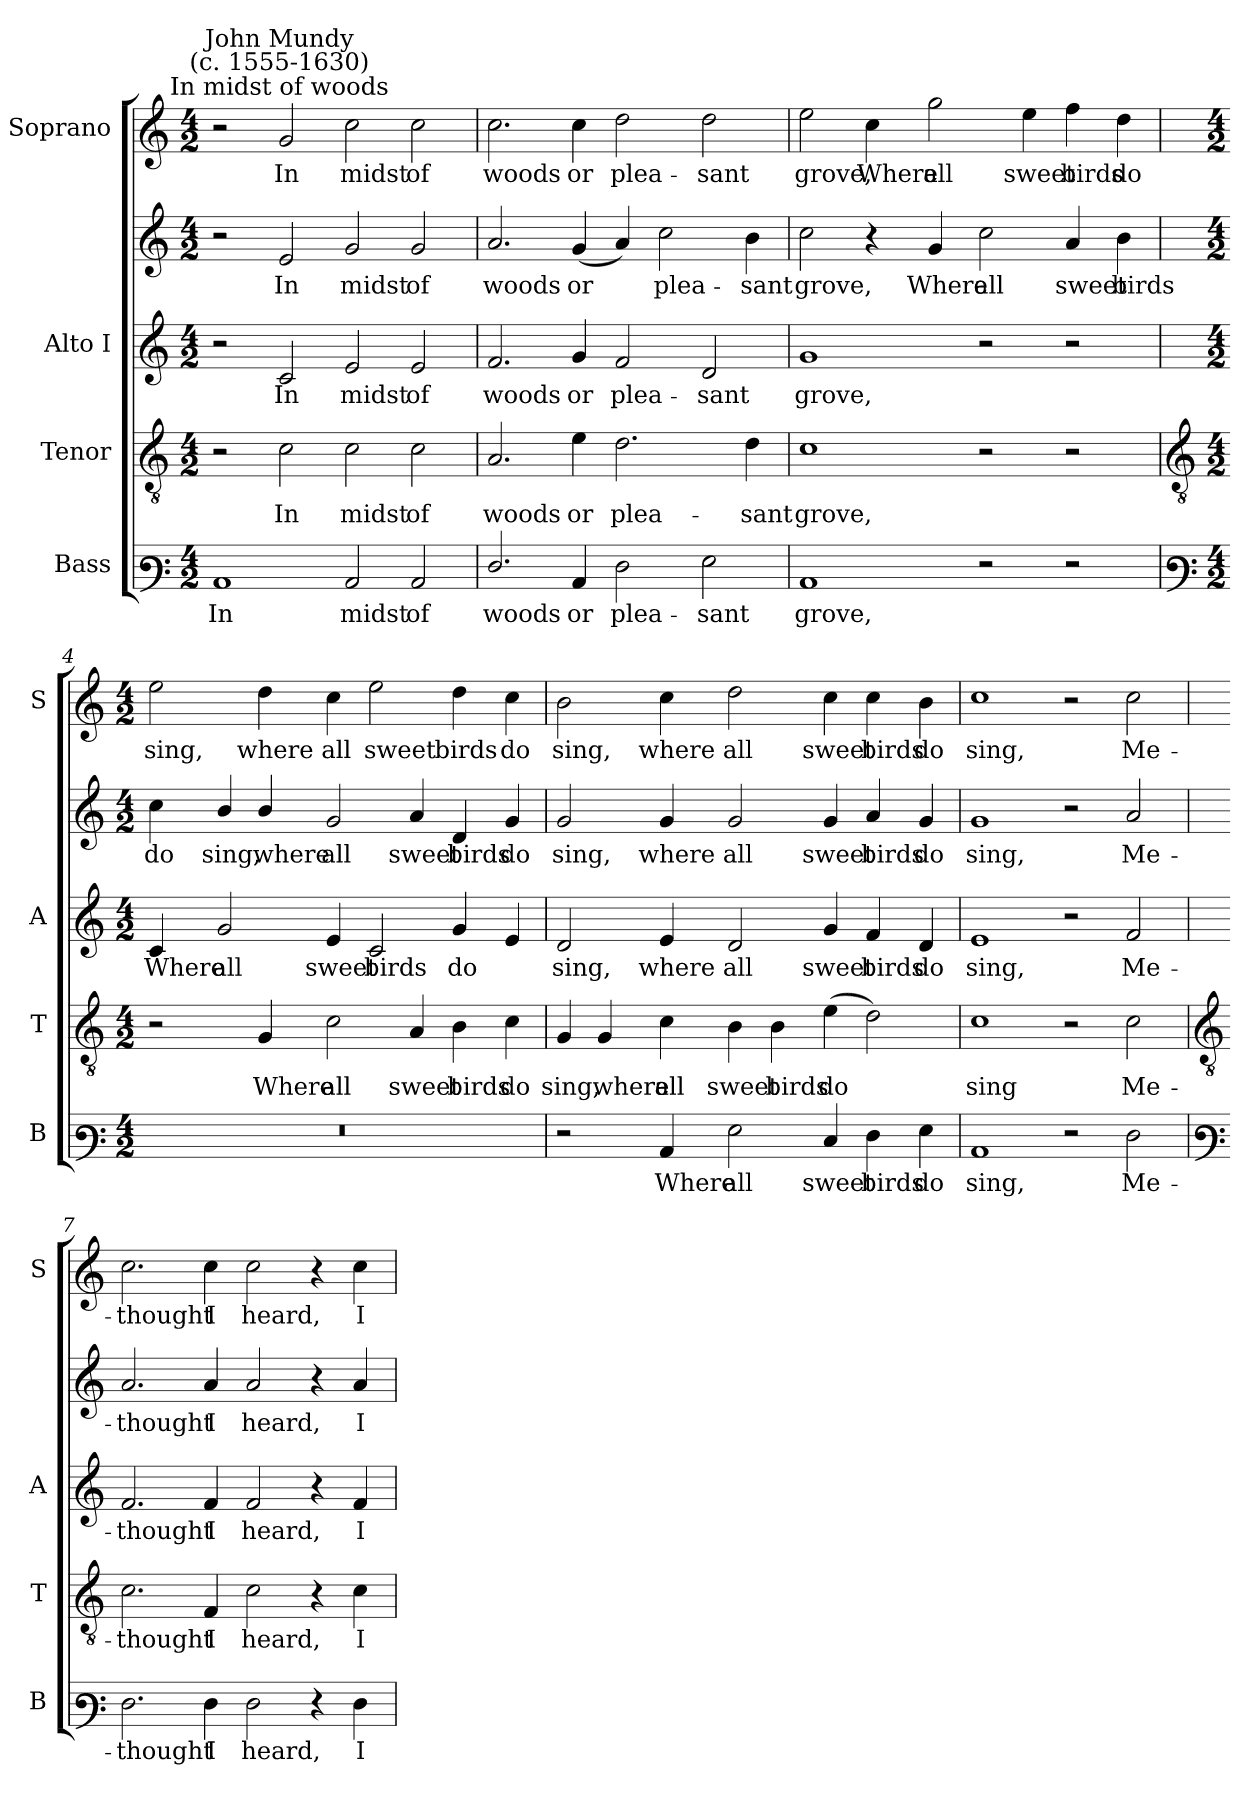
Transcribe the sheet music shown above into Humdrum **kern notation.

**kern	**text	**kern	**text	**kern	**text	**kern	**text	**kern	**text
*part4	*part4	*part3	*part3	*part2	*part2	*part2	*part2	*part1	*part1
*staff5	*staff5	*staff4	*staff4	*staff3	*staff3	*staff2	*staff2	*staff1	*staff1
*I"Bass	*	*I"Tenor	*	*I"Alto I	*	*	*	*I"Soprano	*
*I'B	*	*I'T	*	*I'A	*	*	*	*I'S	*
*clefF3	*	*clefGv2	*	*clefG2	*	*clefG2	*	*clefG2	*
*k[]	*	*k[]	*	*k[]	*	*k[]	*	*k[]	*
*C:	*	*C:	*	*C:	*	*C:	*	*C:	*
*M4/2	*	*M4/2	*	*M4/2	*	*M4/2	*	*M4/2	*
=1	=1	=1	=1	=1	=1	=1	=1	=1	=1
!	!LO:LY:b	!	!	!	!	!	!	!	!
1C	In	2r	.	2r	.	2r	.	2r	.
!	!	!	!	!	!	!	!	!LO:TX:a:cj:t=In midst of woods	!
!	!	!	!	!	!	!	!	!LO:TX:a:cj:t=John Mundy\n(c. 1555-1630)	!
!	!	!	!LO:LY:b	!	!LO:LY:b	!	!LO:LY:b	!	!LO:LY:b
.	.	2c	In	2c	In	2e	In	2g	In
!	!LO:LY:b	!	!LO:LY:b	!	!LO:LY:b	!	!LO:LY:b	!	!LO:LY:b
2C	midst	2c	midst	2e	midst	2g	midst	2cc	midst
!	!LO:LY:b	!	!LO:LY:b	!	!LO:LY:b	!	!LO:LY:b	!	!LO:LY:b
2C	of	2c	of	2e	of	2g	of	2cc	of
=2	=2	=2	=2	=2	=2	=2	=2	=2	=2
!	!LO:LY:b	!	!LO:LY:b	!	!LO:LY:b	!	!LO:LY:b	!	!LO:LY:b
2.F/	woods	2.A	woods	2.f	woods	2.a	woods	2.cc	woods
!	!LO:LY:b	!	!LO:LY:b	!	!LO:LY:b	!	!LO:LY:b	!	!LO:LY:b
4C	or	4e	or	4g	or	(<4g	or	4cc	or
!	!LO:LY:b	!	!LO:LY:b	!	!LO:LY:b	!	!	!	!LO:LY:b
2F	plea-	2.d	plea-	2f	plea-	4a)	.	2dd	plea-
!	!	!	!	!	!	!	!LO:LY:b	!	!
.	.	.	.	.	.	2cc	plea-	.	.
!	!LO:LY:b	!	!	!	!LO:LY:b	!	!	!	!LO:LY:b
2G	-sant	.	.	2d	-sant	.	.	2dd	-sant
!	!	!	!LO:LY:b	!	!	!	!LO:LY:b	!	!
.	.	4d	-sant	.	.	4b	-sant	.	.
=3	=3	=3	=3	=3	=3	=3	=3	=3	=3
!	!LO:LY:b	!	!LO:LY:b	!	!LO:LY:b	!	!LO:LY:b	!	!LO:LY:b
1C	grove,	1c	grove,	1g	grove,	2cc	grove,	2ee	grove,
!	!	!	!	!	!	!	!	!	!LO:LY:b
.	.	.	.	.	.	4r	.	4cc	Where
!	!	!	!	!	!	!	!LO:LY:b	!	!LO:LY:b
.	.	.	.	.	.	4g	Where	2gg	all
!	!	!	!	!	!	!	!LO:LY:b	!	!
2r	.	2r	.	2r	.	2cc	all	.	.
!	!	!	!	!	!	!	!	!	!LO:LY:b
.	.	.	.	.	.	.	.	4ee	sweet
!	!	!	!	!	!	!	!LO:LY:b	!	!LO:LY:b
2r	.	2r	.	2r	.	4a	sweet	4ff	birds
!	!	!	!	!	!	!	!LO:LY:b	!	!LO:LY:b
.	.	.	.	.	.	4b	birds	4dd	do
!!LO:LB:g=z
=4	=4	=4	=4	=4	=4	=4	=4	=4	=4
*clefF3	*	*clefGv2	*	*	*	*	*	*	*
*M4/2	*	*M4/2	*	*M4/2	*	*M4/2	*	*M4/2	*
!	!	!	!	!	!LO:LY:b	!	!LO:LY:b	!	!LO:LY:b
0r	.	2r	.	4c	Where	4cc	do	2ee	sing,
!	!	!	!	!	!LO:LY:b	!	!LO:LY:b	!	!
.	.	.	.	2g	all	4b/	sing,	.	.
!	!	!	!LO:LY:b	!	!	!	!LO:LY:b	!	!LO:LY:b
.	.	4G	Where	.	.	4b/	where	4dd	where
!	!	!	!LO:LY:b	!	!LO:LY:b	!	!LO:LY:b	!	!LO:LY:b
.	.	2c	all	4e	sweet	2g	all	4cc	all
!	!	!	!	!	!LO:LY:b	!	!	!	!LO:LY:b
.	.	.	.	2c	birds	.	.	2ee	sweet
!	!	!	!LO:LY:b	!	!	!	!LO:LY:b	!	!
.	.	4A	sweet	.	.	4a	sweet	.	.
!	!	!	!LO:LY:b	!	!LO:LY:b	!	!LO:LY:b	!	!LO:LY:b
.	.	4B	birds	4g	do	4d	birds	4dd	birds
!	!	!	!LO:LY:b	!	!	!	!LO:LY:b	!	!LO:LY:b
.	.	4c	do	4e	.	4g	do	4cc	do
=5	=5	=5	=5	=5	=5	=5	=5	=5	=5
!	!	!	!LO:LY:b	!	!LO:LY:b	!	!LO:LY:b	!	!LO:LY:b
2r	.	4G	sing,	2d	sing,	2g	sing,	2b	sing,
!	!	!	!LO:LY:b	!	!	!	!	!	!
.	.	4G	where	.	.	.	.	.	.
!	!LO:LY:b	!	!LO:LY:b	!	!LO:LY:b	!	!LO:LY:b	!	!LO:LY:b
4C	Where	4c	all	4e	where	4g	where	4cc	where
!	!LO:LY:b	!	!LO:LY:b	!	!LO:LY:b	!	!LO:LY:b	!	!LO:LY:b
2G	all	4B	sweet	2d	all	2g	all	2dd	all
!	!	!	!LO:LY:b	!	!	!	!	!	!
.	.	4B	birds	.	.	.	.	.	.
!	!LO:LY:b	!	!LO:LY:b	!	!LO:LY:b	!	!LO:LY:b	!	!LO:LY:b
4E	sweet	(>4e	do	4g	sweet	4g	sweet	4cc	sweet
!	!LO:LY:b	!	!	!	!LO:LY:b	!	!LO:LY:b	!	!LO:LY:b
4F	birds	2d)	.	4f	birds	4a	birds	4cc	birds
!	!LO:LY:b	!	!	!	!LO:LY:b	!	!LO:LY:b	!	!LO:LY:b
4G	do	.	.	4d	do	4g	do	4b	do
=6	=6	=6	=6	=6	=6	=6	=6	=6	=6
!	!LO:LY:b	!	!LO:LY:b	!	!LO:LY:b	!	!LO:LY:b	!	!LO:LY:b
1C	sing,	1c	sing	1e	-sing,	1g	sing,	1cc	sing,
2r	.	2r	.	2r	.	2r	.	2r	.
!	!LO:LY:b	!	!LO:LY:b	!	!LO:LY:b	!	!LO:LY:b	!	!LO:LY:b
2F	Me-	2c	Me-	2f	Me-	2a	Me-	2cc	Me-
!!LO:LB:g=z
=7	=7	=7	=7	=7	=7	=7	=7	=7	=7
*clefF3	*	*clefGv2	*	*	*	*	*	*	*
!	!LO:LY:b	!	!LO:LY:b	!	!LO:LY:b	!	!LO:LY:b	!	!LO:LY:b
2.F	-thought	2.c	-thought	2.f	thought	2.a	-thought	2.cc	-thought
!	!LO:LY:b	!	!LO:LY:b	!	!LO:LY:b	!	!LO:LY:b	!	!LO:LY:b
4F	I	4F	I	4f	I	4a	I	4cc	I
!	!LO:LY:b	!	!LO:LY:b	!	!LO:LY:b	!	!LO:LY:b	!	!LO:LY:b
2F	heard,	2c	heard,	2f	heard,	2a	heard,	2cc	heard,
4r	.	4r	.	4r	.	4r	.	4r	.
!	!LO:LY:b	!	!LO:LY:b	!	!LO:LY:b	!	!LO:LY:b	!	!LO:LY:b
4F	I	4c	I	4f	I	4a	I	4cc	I
=	=	=	=	=	=	=	=	=	=
*-	*-	*-	*-	*-	*-	*-	*-	*-	*-
